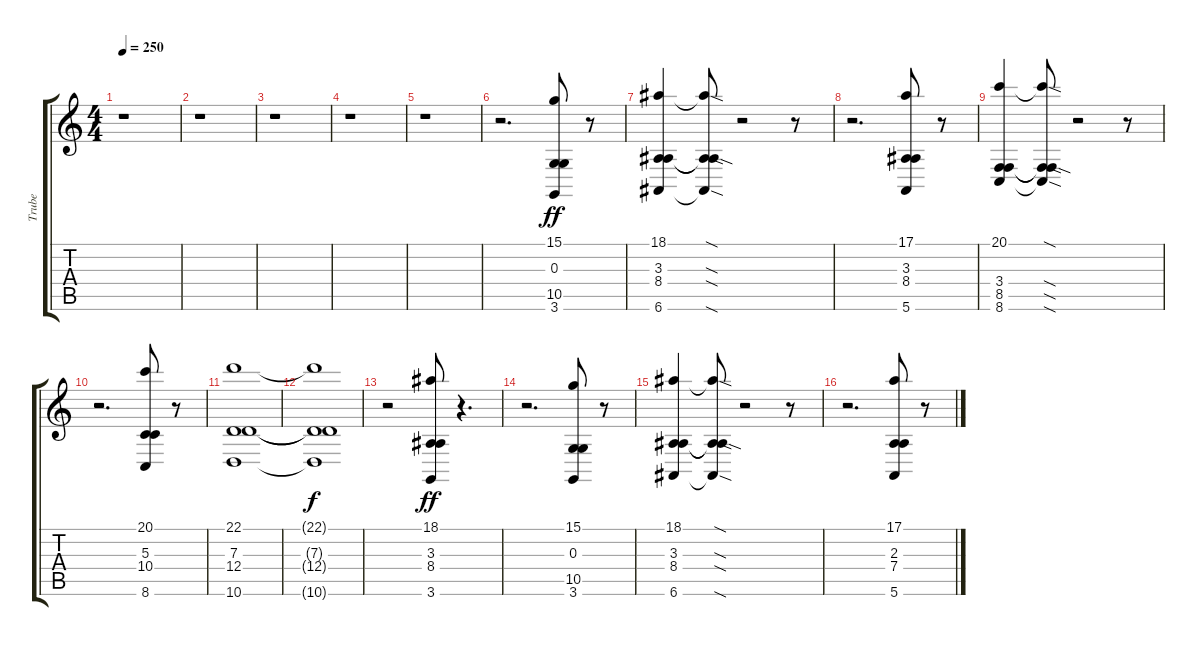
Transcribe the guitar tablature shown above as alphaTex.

\track ("Trube" "Trube") {instrument trumpet}
\staff {score tabs}
\tuning (E4 B3 G3 D3 A2 E2) {hide}
\ts (4 4)
\tempo 250
\clef g2
\ks c
r.1{dy f} |
r.1 |
r.1 |
r.1 |
r.1 |
r.2{d volume 13} (15.1 0.3 10.5 3.6).8{dy ff} r.8 |
(18.1 3.3 8.4 6.6).4 (18.1{sod t} 3.3{sod t} 8.4{sod t} 6.6{sod t}).8 r.2 r.8 |
r.2{d} (17.1 3.3 8.4 5.6).8 r.8 |
(20.1 3.4 8.5 8.6).4 (20.1{sod t} 3.4{sod t} 8.5{sod t} 8.6{sod t}).8 r.2 r.8 |
r.2{d} (20.1 5.3 10.4 8.6).8 r.8 |
(22.1 7.3 12.4 10.6).1{volume 8} |
(22.1{t} 7.3{t} 12.4{t} 10.6{t}).1{dy f volume 13} |
r.2 (18.1 3.3 8.4 3.6).8{dy ff} r.4{d} |
r.2{d} (15.1 0.3 10.5 3.6).8 r.8 |
(18.1 3.3 8.4 6.6).4 (18.1{sod t} 3.3{sod t} 8.4{sod t} 6.6{sod t}).8 r.2 r.8 |
r.2{d} (17.1 2.3 7.4 5.6).8 r.8
